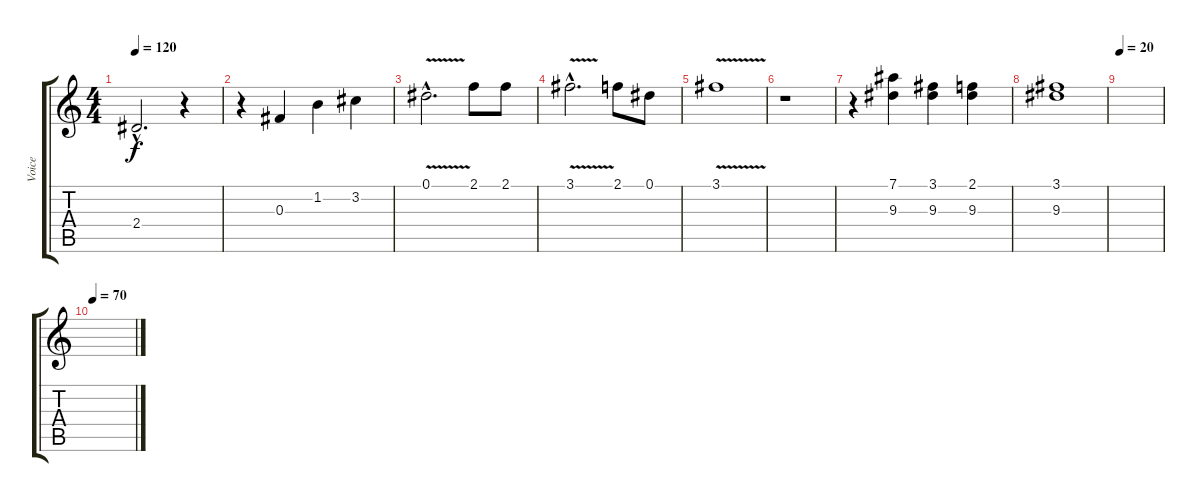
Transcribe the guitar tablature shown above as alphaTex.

\track ("Voice" "Voice") {instrument distortionguitar}
\staff {score tabs}
\tuning (Eb4 Bb3 Gb3 Db3 Ab2 Eb2) {hide}
\ts (4 4)
\tempo 120
\clef g2
\ks c
2.4{hac}.2{d dy f} r.4 |
r.4 0.3.4 1.2.4 3.2.4 |
0.1{v hac}.2{d} 2.1.8 2.1.8 |
3.1{v hac}.2{d} 2.1.8 0.1.8 |
3.1{v}.1 |
r.1 |
r.4 (7.1 9.3).4 (3.1 9.3).4 (2.1 9.3).4 |
(3.1 9.3).1 |
\tempo 20
|
\tempo 70
